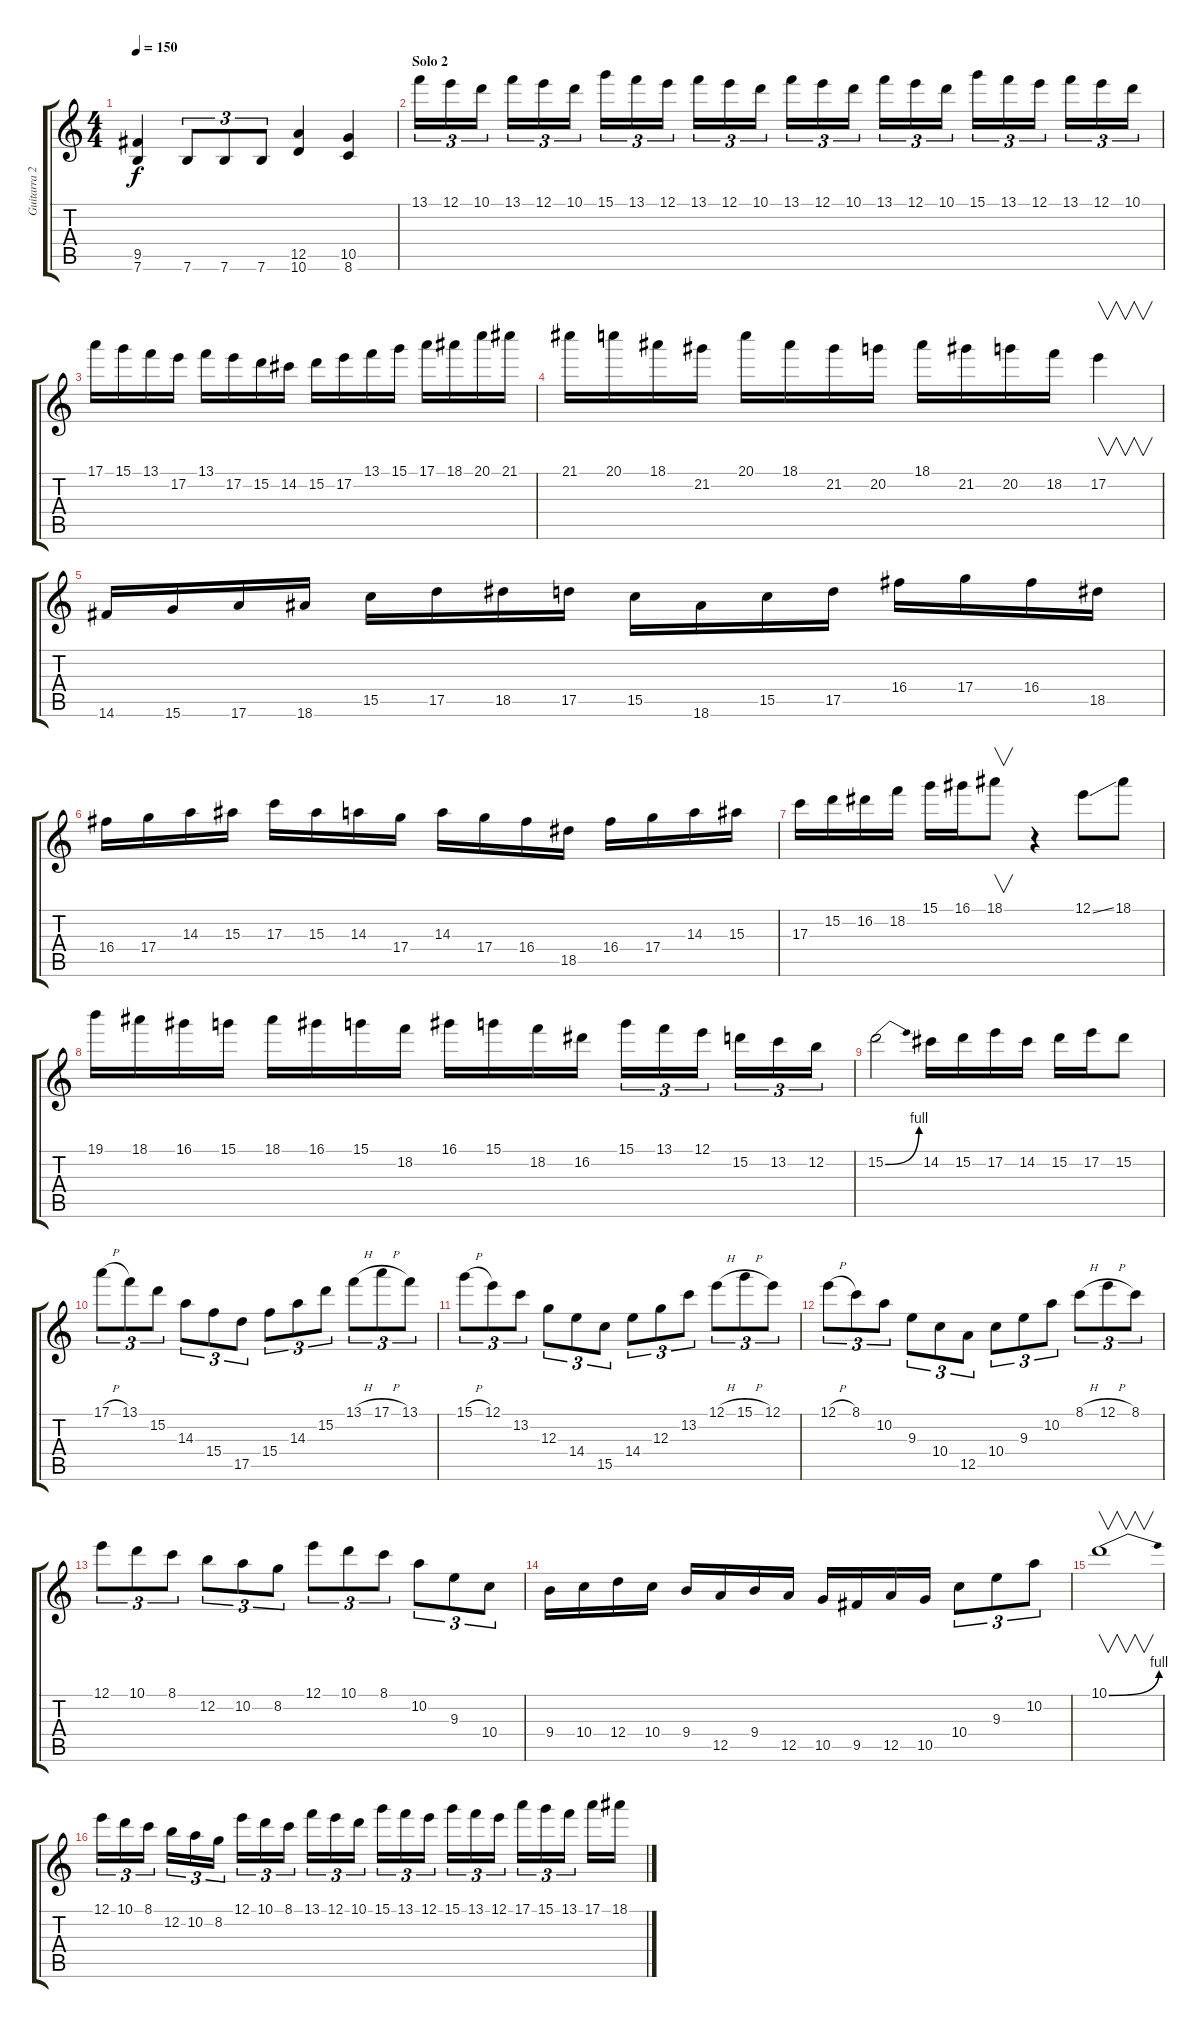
\track ("Guitarra 2" "Guitarra 2") {instrument distortionguitar}
\staff {score tabs}
\tuning (E4 B3 G3 D3 A2 E2) {hide}
\ts (4 4)
\tempo 150
\clef g2
\ks c
(9.5 7.6).4{dy f} 7.6.8{tu (3 2)} 7.6.8{tu (3 2)} 7.6.8{tu (3 2)} (12.5 10.6).4 (10.5 8.6).4 |
\section ("" "Solo 2")
13.1.16{tu (3 2) instrument overdrivenguitar} 12.1.16{tu (3 2)} 10.1.16{tu (3 2)} 13.1.16{tu (3 2)} 12.1.16{tu (3 2)} 10.1.16{tu (3 2)} 15.1.16{tu (3 2)} 13.1.16{tu (3 2)} 12.1.16{tu (3 2)} 13.1.16{tu (3 2)} 12.1.16{tu (3 2)} 10.1.16{tu (3 2)} 13.1.16{tu (3 2)} 12.1.16{tu (3 2)} 10.1.16{tu (3 2)} 13.1.16{tu (3 2)} 12.1.16{tu (3 2)} 10.1.16{tu (3 2)} 15.1.16{tu (3 2)} 13.1.16{tu (3 2)} 12.1.16{tu (3 2)} 13.1.16{tu (3 2)} 12.1.16{tu (3 2)} 10.1.16{tu (3 2)} |
17.1.16 15.1.16 13.1.16 17.2.16 13.1.16 17.2.16 15.2.16 14.2.16 15.2.16 17.2.16 13.1.16 15.1.16 17.1.16 18.1.16 20.1.16 21.1.16 |
21.1.16 20.1.16 18.1.16 21.2.16 20.1.16 18.1.16 21.2.16 20.2.16 18.1.16 21.2.16 20.2.16 18.2.16 17.2.4{v} |
14.6.16 15.6.16 17.6.16 18.6.16 15.5.16 17.5.16 18.5.16 17.5.16 15.5.16 18.6.16 15.5.16 17.5.16 16.4.16 17.4.16 16.4.16 18.5.16 |
16.4.16 17.4.16 14.3.16 15.3.16 17.3.16 15.3.16 14.3.16 17.4.16 14.3.16 17.4.16 16.4.16 18.5.16 16.4.16 17.4.16 14.3.16 15.3.16 |
17.3.16 15.2.16 16.2.16 18.2.16 15.1.16 16.1.16 18.1.8{v} r.4 12.1{ss}.8 18.1.8 |
19.1.16 18.1.16 16.1.16 15.1.16 18.1.16 16.1.16 15.1.16 18.2.16 16.1.16 15.1.16 18.2.16 16.2.16 15.1.16{tu (3 2)} 13.1.16{tu (3 2)} 12.1.16{tu (3 2)} 15.2.16{tu (3 2)} 13.2.16{tu (3 2)} 12.2.16{tu (3 2)} |
15.2{be (bend 0 0 60 4)}.2 14.2.16 15.2.16 17.2.16 14.2.16 15.2.16 17.2.16 15.2.8 |
17.1{h}.8{tu (3 2)} 13.1.8{tu (3 2)} 15.2.8{tu (3 2)} 14.3.8{tu (3 2)} 15.4.8{tu (3 2)} 17.5.8{tu (3 2)} 15.4.8{tu (3 2)} 14.3.8{tu (3 2)} 15.2.8{tu (3 2)} 13.1{h}.8{tu (3 2)} 17.1{h}.8{tu (3 2)} 13.1.8{tu (3 2)} |
15.1{h}.8{tu (3 2)} 12.1.8{tu (3 2)} 13.2.8{tu (3 2)} 12.3.8{tu (3 2)} 14.4.8{tu (3 2)} 15.5.8{tu (3 2)} 14.4.8{tu (3 2)} 12.3.8{tu (3 2)} 13.2.8{tu (3 2)} 12.1{h}.8{tu (3 2)} 15.1{h}.8{tu (3 2)} 12.1.8{tu (3 2)} |
12.1{h}.8{tu (3 2)} 8.1.8{tu (3 2)} 10.2.8{tu (3 2)} 9.3.8{tu (3 2)} 10.4.8{tu (3 2)} 12.5.8{tu (3 2)} 10.4.8{tu (3 2)} 9.3.8{tu (3 2)} 10.2.8{tu (3 2)} 8.1{h}.8{tu (3 2)} 12.1{h}.8{tu (3 2)} 8.1.8{tu (3 2)} |
12.1.8{tu (3 2)} 10.1.8{tu (3 2)} 8.1.8{tu (3 2)} 12.2.8{tu (3 2)} 10.2.8{tu (3 2)} 8.2.8{tu (3 2)} 12.1.8{tu (3 2)} 10.1.8{tu (3 2)} 8.1.8{tu (3 2)} 10.2.8{tu (3 2)} 9.3.8{tu (3 2)} 10.4.8{tu (3 2)} |
9.4.16 10.4.16 12.4.16 10.4.16 9.4.16 12.5.16 9.4.16 12.5.16 10.5.16 9.5.16 12.5.16 10.5.16 10.4.8{tu (3 2)} 9.3.8{tu (3 2)} 10.2.8{tu (3 2)} |
10.1{be (bend 0 0 60 4)}.1{v} |
12.1.16{tu (3 2)} 10.1.16{tu (3 2)} 8.1.16{tu (3 2)} 12.2.16{tu (3 2)} 10.2.16{tu (3 2)} 8.2.16{tu (3 2)} 12.1.16{tu (3 2)} 10.1.16{tu (3 2)} 8.1.16{tu (3 2)} 13.1.16{tu (3 2)} 12.1.16{tu (3 2)} 10.1.16{tu (3 2)} 15.1.16{tu (3 2)} 13.1.16{tu (3 2)} 12.1.16{tu (3 2)} 15.1.16{tu (3 2)} 13.1.16{tu (3 2)} 12.1.16{tu (3 2)} 17.1.16{tu (3 2)} 15.1.16{tu (3 2)} 13.1.16{tu (3 2)} 17.1.16 18.1.16
